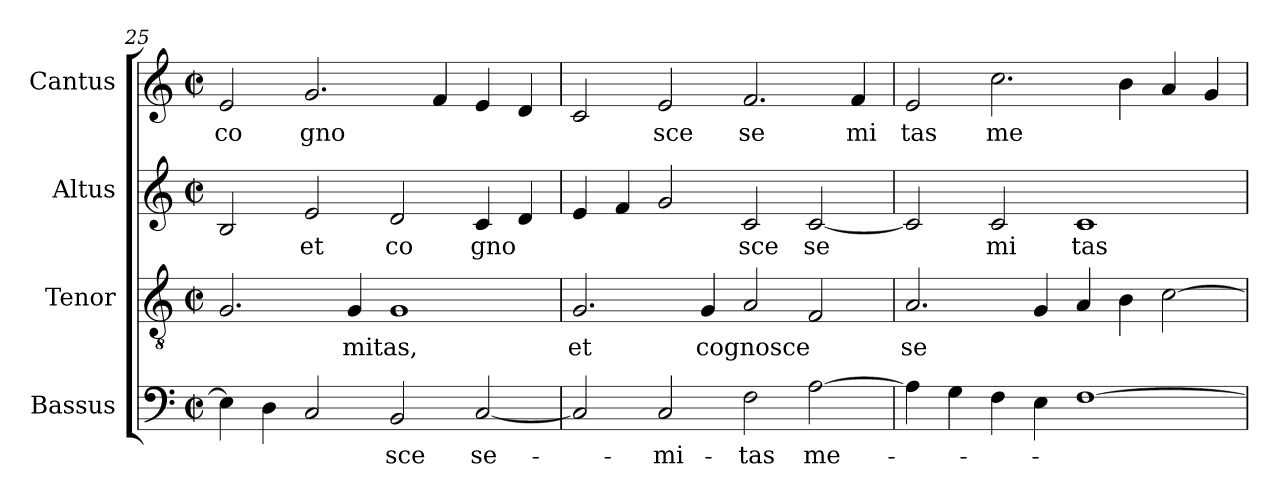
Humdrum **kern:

**kern	**text	**kern	**text	**kern	**text	**kern	**text
*part4	*part4	*part3	*part3	*part2	*part2	*part1	*part1
*staff4	*staff4	*staff3	*staff3	*staff2	*staff2	*staff1	*staff1
*I"Bassus	*	*I"Tenor	*	*I"Altus	*	*I"Cantus	*
*clefF4	*	*clefGv2	*	*clefG2	*	*clefG2	*
*M2/2	*	*M2/2	*	*M2/2	*	*M2/2	*
*met(c|)	*	*met(c|)	*	*met(c|)	*	*met(c|)	*
=25	=25	=25	=25	=25	=25	=25	=25
!	!	!	!	!	!	!	!LO:LY:b:cj
4E\]	.	2.G/	.	2B/	.	2e/	co
4D\	.	.	.	.	.	.	.
!	!	!	!	!	!LO:LY:b:cj	!	!LO:LY:b
2C/	.	.	.	2e/	et	2.g/	gno
!	!	!	!LO:LY:b	!	!	!	!
.	.	4G/	mitas,	.	.	.	.
!	!LO:LY:b:cj	!	!	!	!LO:LY:b:cj	!	!
2BB/	-sce	1G	.	2d/	co	.	.
.	.	.	.	.	.	4f/	.
!	!LO:LY:b:cj	!	!	!	!LO:LY:b	!	!
[<2C/	se-	.	.	4c/	gno	4e/	.
.	.	.	.	4d/	.	4d/	.
=26	=26	=26	=26	=26	=26	=26	=26
!	!	!	!LO:LY:b:cj	!	!	!	!
2C/]	.	2.G/	et	4e/	.	2c/	.
.	.	.	.	4f/	.	.	.
!	!LO:LY:b:cj	!	!	!	!	!	!LO:LY:b:cj
2C/	-mi-	.	.	2g/	.	2e/	sce
!	!	!	!LO:LY:b	!	!	!	!
.	.	4G/	cognosce	.	.	.	.
!	!LO:LY:b:cj	!	!	!	!LO:LY:b:cj	!	!LO:LY:b:cj
2F\	-tas	2A/	.	2c/	sce	2.f/	se
!	!LO:LY:b	!	!	!	!LO:LY:b:cj	!	!
[>2A\	me-	2F/	.	[<2c/	se	.	.
!	!	!	!	!	!	!	!LO:LY:b:cj
.	.	.	.	.	.	4f/	mi
=27	=27	=27	=27	=27	=27	=27	=27
!	!	!	!LO:LY:b:cj	!	!	!	!LO:LY:b:cj
4A\]	.	2.A/	se	2c/]	.	2e/	tas
4G\	.	.	.	.	.	.	.
!	!	!	!	!	!LO:LY:b:cj	!	!LO:LY:b
4F\	.	.	.	2c/	mi	2.cc\	me
4E\	.	4G/	.	.	.	.	.
!	!	!	!	!	!LO:LY:b:cj	!	!
[>1F	.	4A/	.	1c	tas-	.	.
.	.	4B\	.	.	.	4b\	.
.	.	[>2c\	.	.	.	4a/	.
.	.	.	.	.	.	4g/	.
=	=	=	=	=	=	=	=
*-	*-	*-	*-	*-	*-	*-	*-
